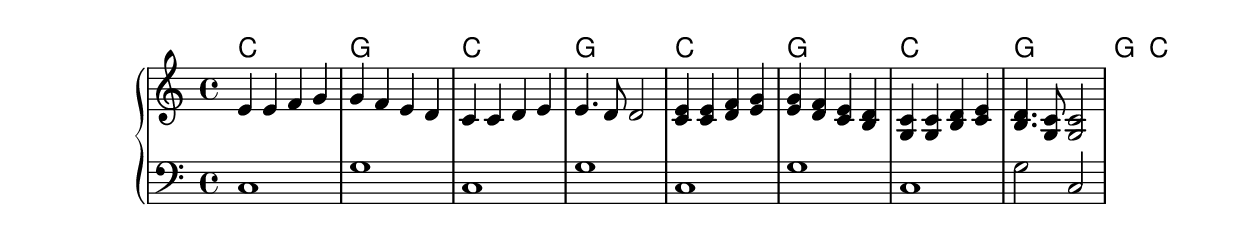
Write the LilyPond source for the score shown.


\new GrandStaff <<
  \chords {
    c1 g1
    c1 g1
    c1 g1
    c1 g1
    g2 c2
  }

  \new Staff {
    \clef treble \time 4/4 \key c \major
    e'4 e' f' g' g' f' e' d' c' c' d' e' e'4. d'8 d'2
    <c' e'>4 <c' e'> <d' f'> <e' g'> <e' g'> <d' f'> <c' e'> <b d'> <g c'> <g c'> <b d'> <c' e'> <b d'>4. <g c'>8 <g c'>2
  }

  \new Staff {
    \clef bass
    c1 g1
    c1 g1
    c1 g1
    c1
    g2 c2
  }
>>
